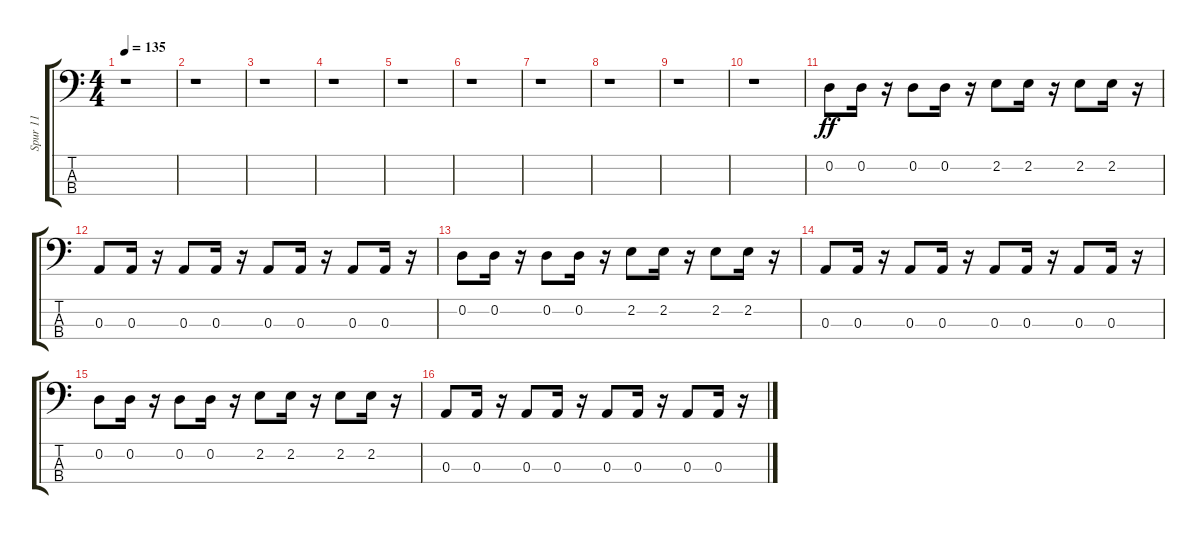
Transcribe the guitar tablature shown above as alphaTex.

\track ("Spur 11" "Spur 11") {instrument electricbassfinger}
\staff {score tabs}
\tuning (G2 D2 A1 E1) {hide}
\ts (4 4)
\tempo 135
\clef f4
\ks c
r.1{dy ff instrument electricbassfinger} |
r.1 |
r.1 |
r.1 |
r.1 |
r.1 |
r.1 |
r.1 |
r.1 |
r.1 |
0.2.8 0.2.16 r.16 0.2.8 0.2.16 r.16 2.2.8 2.2.16 r.16 2.2.8 2.2.16 r.16 |
0.3.8 0.3.16 r.16 0.3.8 0.3.16 r.16 0.3.8 0.3.16 r.16 0.3.8 0.3.16 r.16 |
0.2.8 0.2.16 r.16 0.2.8 0.2.16 r.16 2.2.8 2.2.16 r.16 2.2.8 2.2.16 r.16 |
0.3.8 0.3.16 r.16 0.3.8 0.3.16 r.16 0.3.8 0.3.16 r.16 0.3.8 0.3.16 r.16 |
0.2.8 0.2.16 r.16 0.2.8 0.2.16 r.16 2.2.8 2.2.16 r.16 2.2.8 2.2.16 r.16 |
0.3.8 0.3.16 r.16 0.3.8 0.3.16 r.16 0.3.8 0.3.16 r.16 0.3.8 0.3.16 r.16
